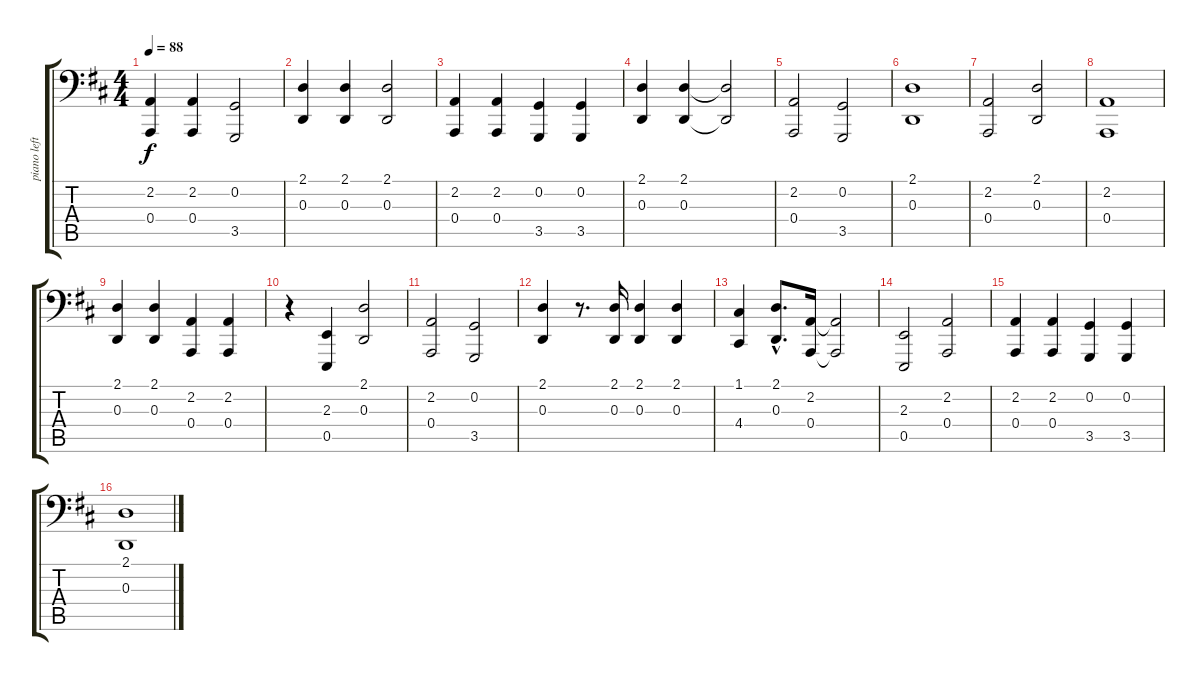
\track ("piano left hand" "piano left") {instrument brightacousticpiano}
\staff {score tabs}
\tuning (C3 G2 D2 A1 E1 B0) {hide}
\ts (4 4)
\tempo 88
\clef f4
\ks d
(2.2 0.4).4{dy f} (2.2 0.4).4 (0.2 3.5).2 |
(2.1 0.3).4 (2.1 0.3).4 (2.1 0.3).2 |
(2.2 0.4).4 (2.2 0.4).4 (0.2 3.5).4 (0.2 3.5).4 |
(2.1 0.3).4 (2.1 0.3).4 (2.1{t} 0.3{t}).2 |
(2.2 0.4).2 (0.2 3.5).2 |
(2.1 0.3).1 |
(2.2 0.4).2 (2.1 0.3).2 |
(2.2 0.4).1 |
(2.1 0.3).4 (2.1 0.3).4 (2.2 0.4).4 (2.2 0.4).4 |
r.4 (2.3 0.5).4 (2.1 0.3).2 |
(2.2 0.4).2 (0.2 3.5).2 |
(2.1 0.3).4 r.8{d} (2.1 0.3).16 (2.1 0.3).4 (2.1 0.3).4 |
(1.1 4.4).4 (2.1{hac} 0.3{hac}).8{d} (2.2 0.4).16 (2.2{t} 0.4{t}).2 |
(2.3 0.5).2 (2.2 0.4).2 |
(2.2 0.4).4 (2.2 0.4).4 (0.2 3.5).4 (0.2 3.5).4 |
(2.1 0.3).1
